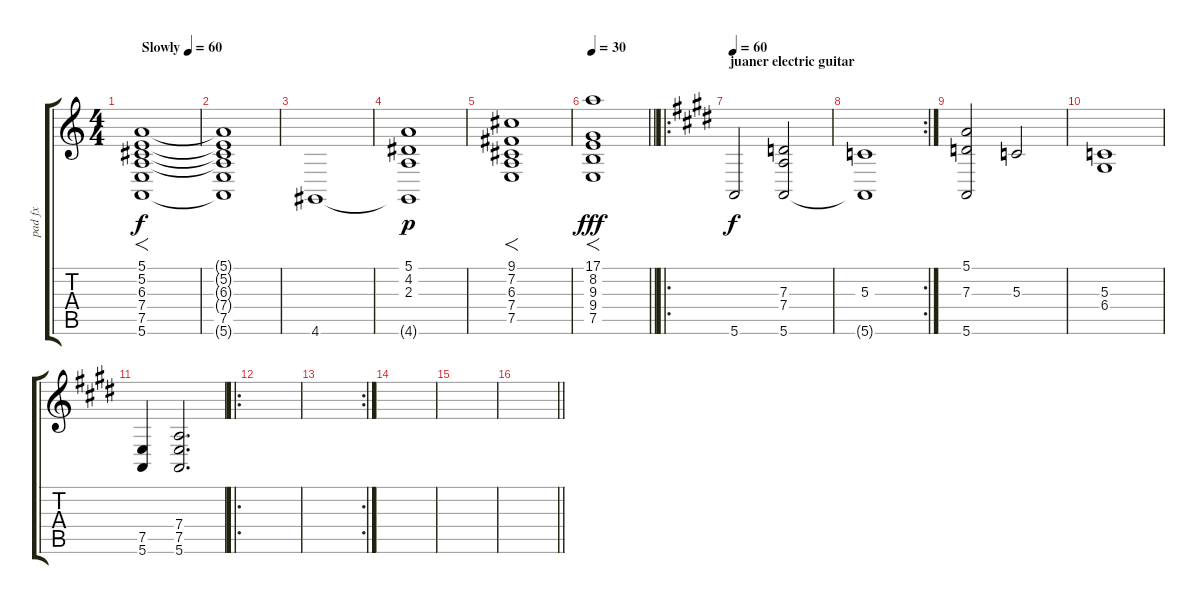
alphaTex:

\track ("pad fx" "pad fx") {instrument birdtweet}
\staff {score tabs}
\tuning (E4 B3 G3 D3 A2 E2) {hide}
\ts (4 4)
\tempo (60 "Slowly")
\clef g2
\ks c
(5.1 5.2 6.3 7.4 7.5 5.6).1{f dy f instrument birdtweet} |
(5.1{t} 5.2{t} 6.3{t} 7.4{t} 7.5 5.6{t}).1 |
4.6.1 |
(5.1 4.2 2.3 4.6{t}).1{dy p} |
(9.1 7.2 6.3 7.4 7.5).1{f} |
\tempo 30
\barLineRight lightlight
(17.1 8.2 9.3 9.4 7.5).1{f dy fff} |
\ro
\section ("" "juaner electric guitar")
\tempo 60
\ks c#minor
5.6.2{dy f instrument seashore} (7.3 7.4 5.6).2 |
\rc 2
(5.3 5.6{t}).1 |
(5.1 7.3 5.6).2 5.3.2 |
(5.3 6.4).1 |
(7.5 5.6).4 (7.4 7.5 5.6).2{d} |
\ro
|
\rc 2
|
|
|
\barLineRight lightlight
